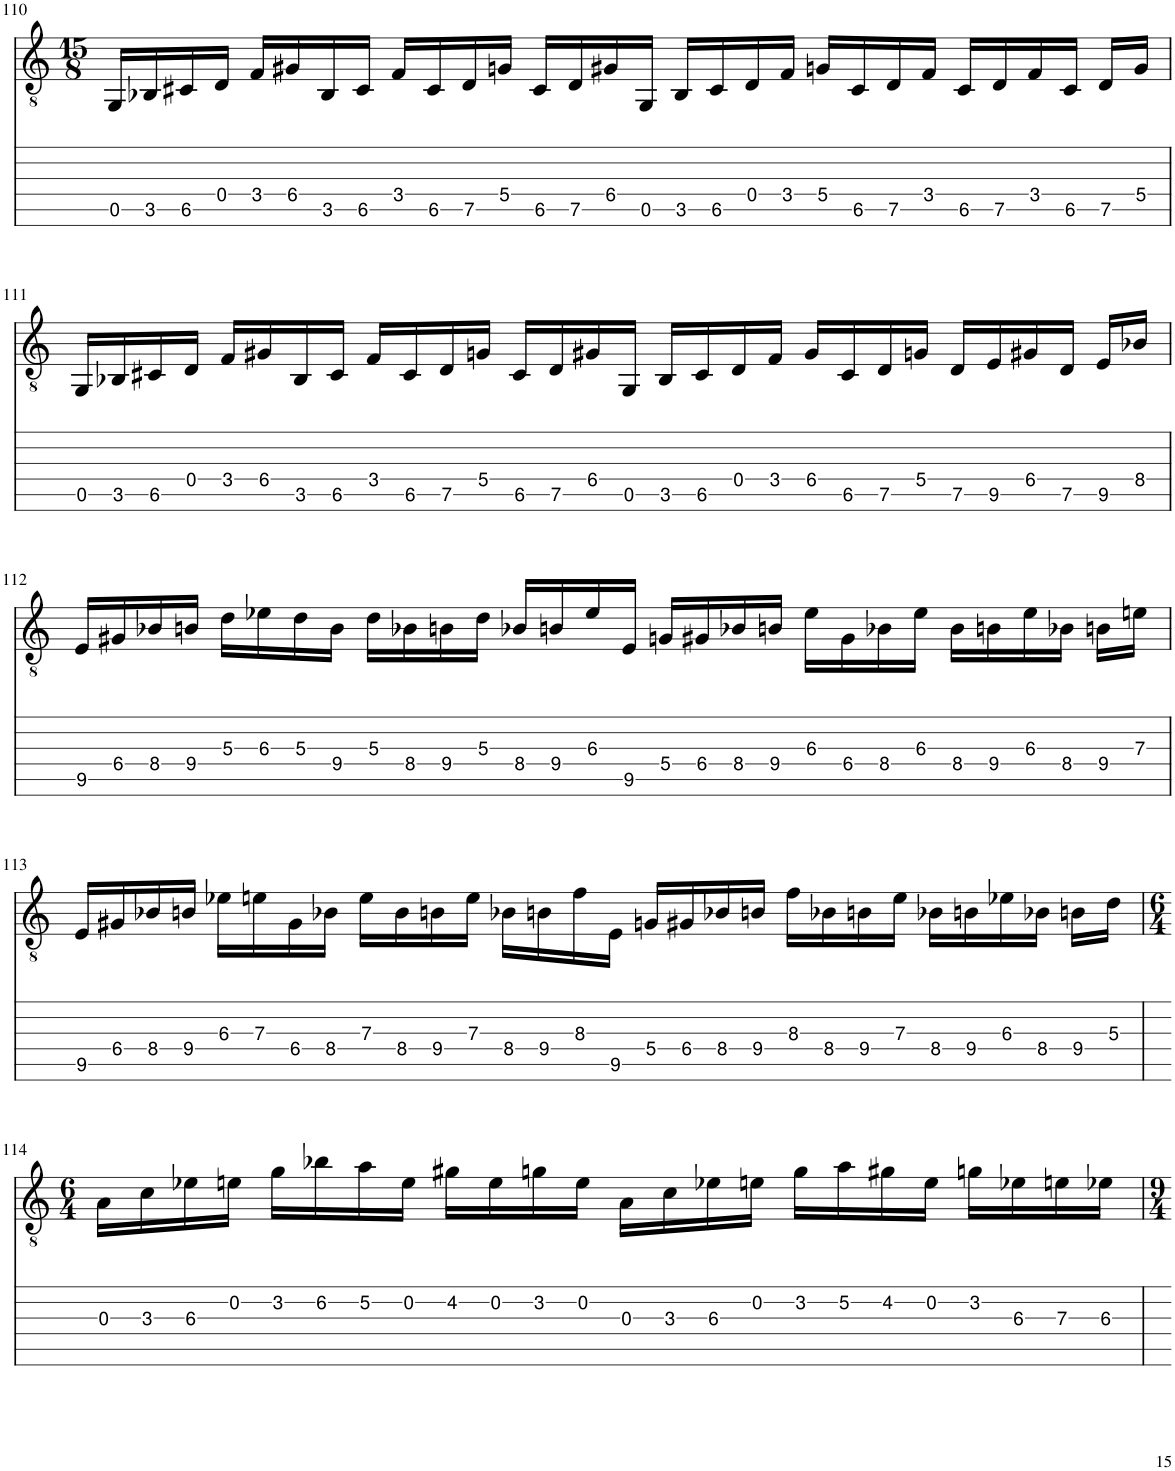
**kern	**kern
*part1	*part1
*staff2	*staff1
*I"Electric Guitar	*
*I'El. Guit.	*
!!LO:PB:g=z
*	*clefGv2
*k[]	*k[]
*M15/8	*M15/8
=110	=110
16GGLL	16GG/LL
16BB-X	16BB-X/
16C#X	16C#X/
16D	16D/JJ
16F	16F/LL
16G#XJJ	16G#X/
16BB-LL	16BB-/
16C#	16C#/JJ
16F	16F/LL
16C#	16C#/
16D	16D/
16GnJJ	16Gn/JJ
16C#LL	16C#/LL
16D	16D/
16G#X	16G#X/
16GG	16GG/JJ
16BB-	16BB-/LL
16C#JJ	16C#/
16DLL	16D/
16F	16F/JJ
16Gn	16Gn/LL
16C#	16C#/
16D	16D/
16FJJ	16F/JJ
16C#LL	16C#/LL
16D	16D/
16F	16F/
16C#	16C#/JJ
16D	16D/LL
16GJJ	16G/JJ
!!LO:LB:g=z
=111	=111
16GGLL	16GG/LL
16BB-X	16BB-X/
16C#X	16C#X/
16D	16D/JJ
16F	16F/LL
16G#XJJ	16G#X/
16BB-LL	16BB-/
16C#	16C#/JJ
16F	16F/LL
16C#	16C#/
16D	16D/
16GnJJ	16Gn/JJ
16C#LL	16C#/LL
16D	16D/
16G#X	16G#X/
16GG	16GG/JJ
16BB-	16BB-/LL
16C#JJ	16C#/
16DLL	16D/
16F	16F/JJ
16G#	16G#/LL
16C#	16C#/
16D	16D/
16GnJJ	16Gn/JJ
16DLL	16D/LL
16E	16E/
16G#X	16G#X/
16D	16D/JJ
16E	16E/LL
16B-XJJ	16B-X/JJ
!!LO:LB:g=z
=112	=112
16ELL	16E/LL
16G#X	16G#X/
16B-X	16B-X/
16Bn	16Bn/JJ
16d	16d\LL
16e-XJJ	16e-X\
16dLL	16d\
16B	16B\JJ
16d	16d\LL
16B-X	16B-X\
16Bn	16Bn\
16dJJ	16d\JJ
16B-XLL	16B-X/LL
16Bn	16Bn/
16e-	16e-/
16E	16E/JJ
16Gn	16Gn/LL
16G#XJJ	16G#X/
16B-XLL	16B-X/
16Bn	16Bn/JJ
16e-	16e-\LL
16G#	16G#\
16B-X	16B-X\
16e-JJ	16e-\JJ
16B-LL	16B-\LL
16Bn	16Bn\
16e-	16e-\
16B-X	16B-X\JJ
16Bn	16Bn\LL
16enJJ	16en\JJ
!!LO:LB:g=z
=113	=113
16ELL	16E/LL
16G#X	16G#X/
16B-X	16B-X/
16Bn	16Bn/JJ
16e-X	16e-X\LL
16enJJ	16en\
16G#LL	16G#\
16B-X	16B-X\JJ
16e	16e\LL
16B-	16B-\
16Bn	16Bn\
16eJJ	16e\JJ
16B-XLL	16B-X\LL
16Bn	16Bn\
16f	16f\
16E	16E\JJ
16Gn	16Gn/LL
16G#XJJ	16G#X/
16B-XLL	16B-X/
16Bn	16Bn/JJ
16f	16f\LL
16B-X	16B-X\
16Bn	16Bn\
16eJJ	16e\JJ
16B-XLL	16B-X\LL
16Bn	16Bn\
16e-X	16e-X\
16B-X	16B-X\JJ
16Bn	16Bn\LL
16dJJ	16d\JJ
!!LO:LB:g=z
=114	=114
*M6/4	*M6/4
16ALL	16A\LL
16c	16c\
16e-X	16e-X\
16en	16en\JJ
16g	16g\LL
16b-X	16b-X\
16a	16a\
16e	16e\JJ
16g#X	16g#X\LL
16e	16e\
16gn	16gn\
16eJJ	16e\JJ
16ALL	16A\LL
16c	16c\
16e-X	16e-X\
16en	16en\JJ
16g	16g\LL
16a	16a\
16g#X	16g#X\
16e	16e\JJ
16gn	16gn\LL
16e-X	16e-X\
16en	16en\
16e-XJJ	16e-X\JJ
=	=
*-	*-
